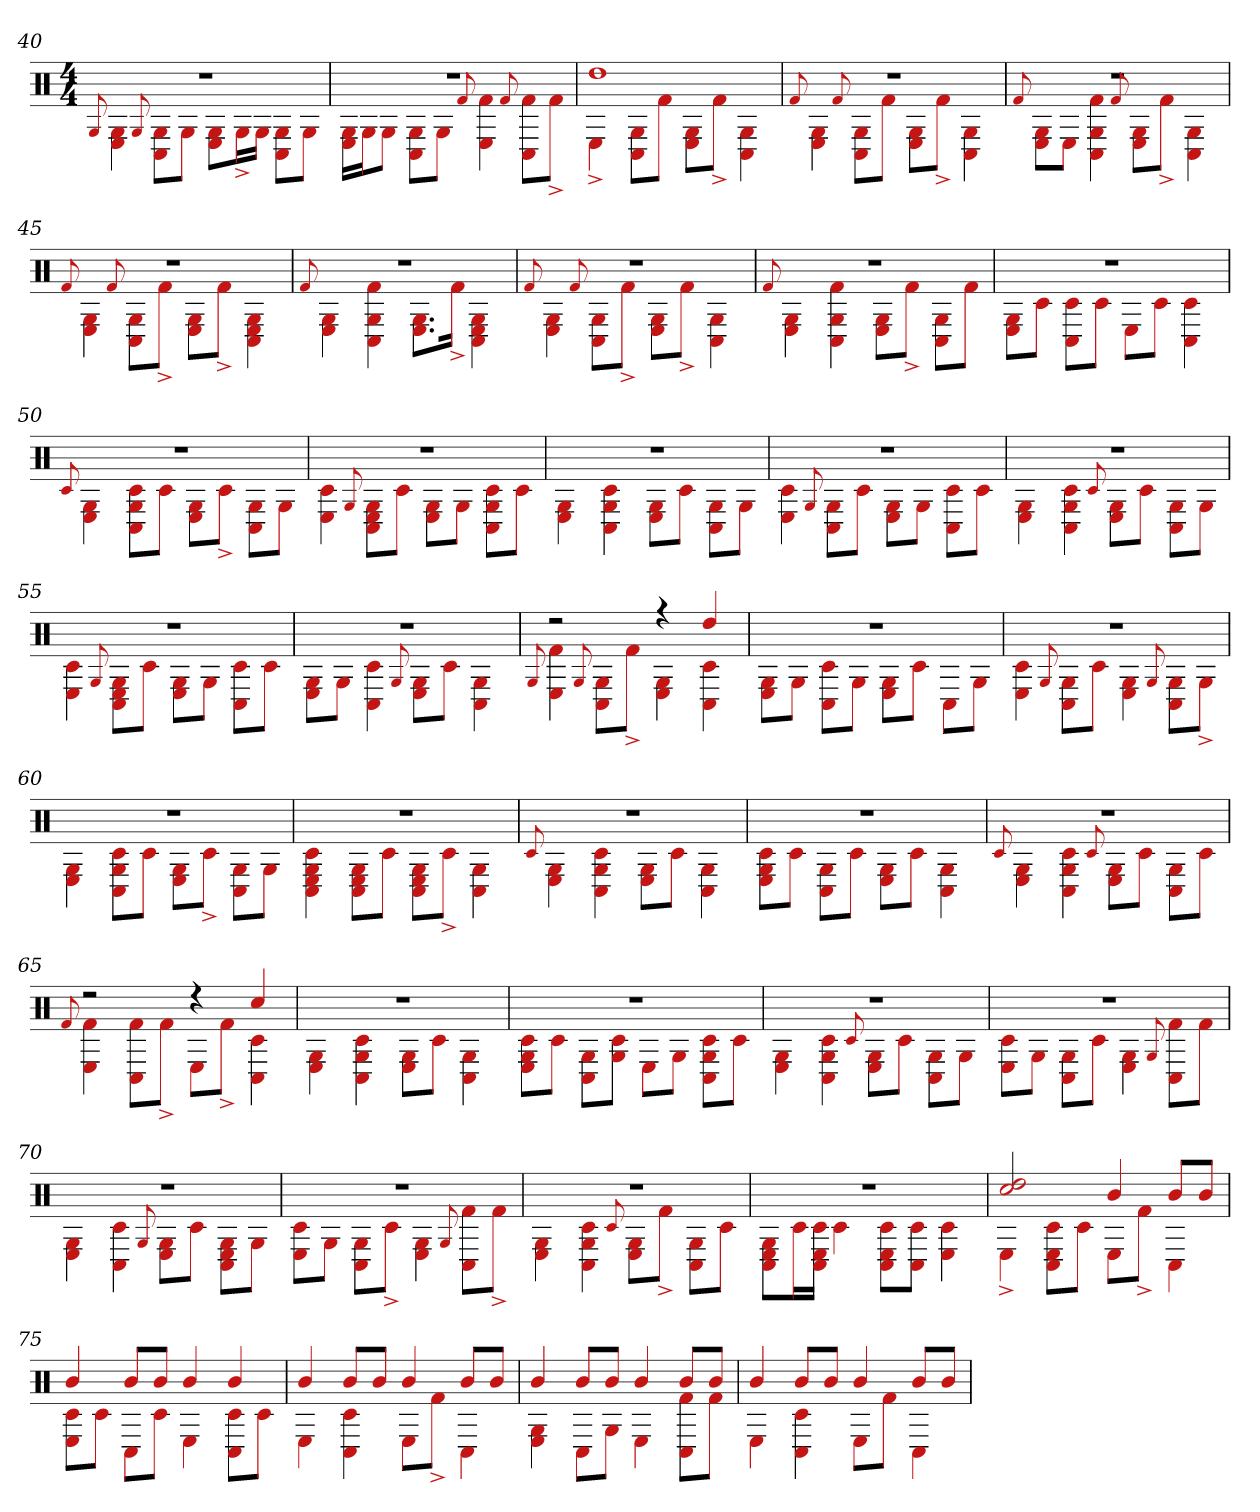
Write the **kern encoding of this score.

**kern
*part1
*staff1
*clefX
*k[]
*M4/4
=40
*^
.	8qqG
1r	4E 4G
.	8qqG
.	8C# 8GL
.	8GJ
.	8G 8EL
.	16G^L
.	16GJJ
.	8C# 8GL
.	8GJ
=41	=41
1r	16G 16ELL
.	16GJ
.	8GJ
.	8C# 8GL
.	8GJ
.	8qqf#
.	4E 4f#
.	8qqf#
.	8f# 8C#L
.	8f#^J
=42	=42
1dd	4E^
.	8G 8C#L
.	8f#J
.	8G 8EL
.	8f#^J
.	4C# 4G
=43	=43
.	8qqf#
1r	4E 4G
.	8qqf#
.	8C# 8GL
.	8f#J
.	8E 8GL
.	8f#^J
.	4G 4C#
=44	=44
.	8qqf#
1r	8G 8EL
.	8EJ
.	4G 4f# 4C#
.	8qqf#
.	8E 8GL
.	8f#^J
.	4G 4C#
=45	=45
.	8qqf#
1r	4E 4G
.	8qqf#
.	8C# 8GL
.	8f#^J
.	8G 8EL
.	8f#^J
.	4C# 4G 4E
=46	=46
.	8qqf#
1r	4G 4E
.	4C# 4G 4f#
.	8.E 8.GL
.	16f#^Jk
.	4C# 4G 4E
=47	=47
.	8qqf#
1r	4G 4E
.	8qqf#
.	8C# 8GL
.	8f#^J
.	8E 8GL
.	8f#^J
.	4C# 4G
=48	=48
.	8qqf#
1r	4E 4G
.	4f# 4G 4C#
.	8E 8GL
.	8f#^J
.	8C# 8GL
.	8f#J
=49	=49
1r	8E 8GL
.	8c#J
.	8c# 8C#L
.	8c#J
.	8EL
.	8c#J
.	4c# 4C#
=50	=50
.	8qqc#
1r	4G 4E
.	8C# 8G 8c#L
.	8c#J
.	8E 8GL
.	8c#^J
.	8C# 8GL
.	8GJ
=51	=51
1r	4E 4c#
.	8qqG
.	8C# 8G 8EL
.	8c#J
.	8G 8EL
.	8GJ
.	8G 8C# 8c#L
.	8c#J
=52	=52
1r	4G 4E
.	4C# 4G 4c#
.	8E 8GL
.	8c#J
.	8C# 8GL
.	8GJ
=53	=53
1r	4c# 4E
.	8qqG
.	8G 8C#L
.	8c#J
.	8G 8EL
.	8GJ
.	8c# 8C#L
.	8c#J
=54	=54
1r	4E 4G
.	4C# 4c# 4G
.	8qqc#
.	8G 8EL
.	8c#J
.	8C# 8GL
.	8GJ
=55	=55
1r	4E 4c#
.	8qqG
.	8G 8C# 8EL
.	8c#J
.	8G 8EL
.	8GJ
.	8c# 8C#L
.	8c#J
=56	=56
1r	8G 8EL
.	8GJ
.	4C# 4c#
.	8qqG
.	8E 8GL
.	8c#J
.	4C# 4G
=57	=57
.	8qqG
2r	4f# 4E
.	8qqG
.	8C# 8GL
.	8f#^J
4r	4G 4E
4dd	4c# 4C#
=58	=58
1r	8E 8GL
.	8GJ
.	8C# 8c#L
.	8GJ
.	8E 8GL
.	8c#J
.	8C#L
.	8GJ
=59	=59
1r	4E 4c#
.	8qqG
.	8C# 8GL
.	8c#J
.	4G 4E
.	8qqG
.	8C# 8GL
.	8G^J
=60	=60
1r	4G 4E
.	8G 8C# 8c#L
.	8c#J
.	8G 8EL
.	8c#^J
.	8C# 8GL
.	8GJ
=61	=61
1r	4E 4G 4c# 4C#
.	8C# 8G 8EL
.	8c#J
.	8G 8E 8C#L
.	8c#^J
.	4G 4C#
=62	=62
.	8qqc#
1r	4G 4E
.	4G 4c# 4C#
.	8G 8EL
.	8c#J
.	4C# 4G
=63	=63
1r	8c# 8G 8EL
.	8c#J
.	8G 8C#L
.	8c#J
.	8G 8EL
.	8c#J
.	4G 4C#
=64	=64
.	8qqc#
1r	4E 4G
.	4c# 4G 4C#
.	8qqc#
.	8G 8EL
.	8c#J
.	8G 8C#L
.	8c#J
=65	=65
.	8qqf#
2r	4E 4f#
.	8C# 8f#L
.	8f#^J
4r	8EL
.	8f#^J
4cc#	4C# 4c#
=66	=66
1r	4E 4G
.	4C# 4G 4c#
.	8G 8EL
.	8c#J
.	4C# 4G
=67	=67
1r	8G 8c# 8EL
.	8c#J
.	8G 8C#L
.	8G 8c#J
.	8EL
.	8GJ
.	8G 8c# 8C#L
.	8c#J
=68	=68
1r	4G 4E
.	4G 4C# 4c#
.	8qqc#
.	8G 8EL
.	8c#J
.	8C# 8GL
.	8GJ
=69	=69
1r	8E 8c#L
.	8GJ
.	8C# 8GL
.	8c#J
.	4E 4G
.	8qqG
.	8C# 8f#L
.	8f#J
=70	=70
1r	4E 4G
.	4C# 4c#
.	8qqG
.	8E 8GL
.	8c#J
.	8C# 8E 8GL
.	8GJ
=71	=71
1r	8E 8c#L
.	8GJ
.	8G 8C#L
.	8c#^J
.	4G 4E
.	8qqG
.	8C# 8f#L
.	8f#^J
=72	=72
1r	4E 4G
.	4G 4C# 4c#
.	8qqc#
.	8E 8GL
.	8f#^J
.	8C# 8GL
.	8c#J
=73	=73
1r	8E 8G 8C#L
.	16c#L
.	16E 16C# 16c#JJ
.	4c#
.	8C# 8E 8c#L
.	8c# 8C#J
.	4c# 4E
=74	=74
2dd 2cc#	4E^
.	8C# 8E 8c#L
.	8c#J
4b	8EL
.	8f#^J
8bL	4C#
8bJ	.
=75	=75
4b	8E 8c#L
.	8c#J
8bL	8C#L
8bJ	8c#J
4b	4E
4b	8C# 8c#L
.	8c#J
=76	=76
4b	4E
8bL	4c# 4C#
8bJ	.
4b	8EL
.	8f#^J
8bL	4C#
8bJ	.
=77	=77
4b	4G 4E
8bL	8C#L
8bJ	8GJ
4b	4E
8bL	8C# 8f#L
8bJ	8f#J
=78	=78
4b	4E
8bL	4c# 4C#
8bJ	.
4b	8EL
.	8f#J
8bL	4C#
8bJ	.
*v	*v
=
*-
